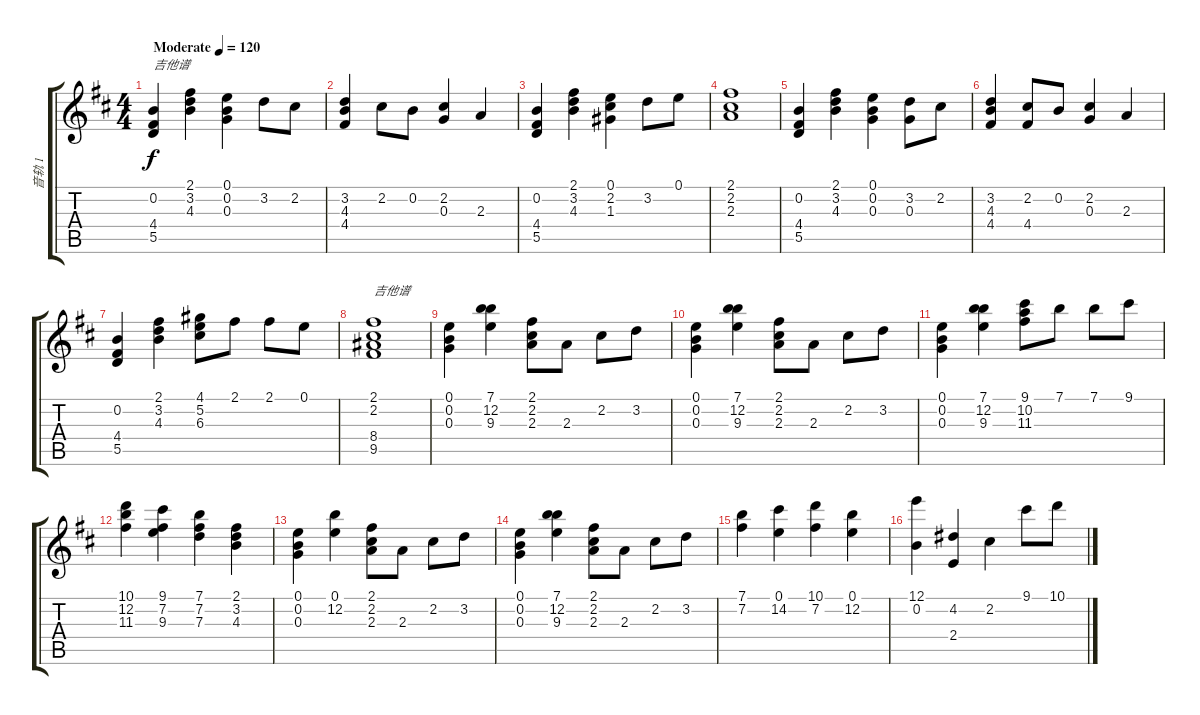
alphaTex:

\track ("音轨 1" "音轨 1") {instrument acousticguitarsteel}
\staff {score tabs}
\tuning (E4 B3 G3 D3 A2 E2) {hide}
\ts (4 4)
\tempo (120 "Moderate")
\clef g2
\ks d
(0.2 4.4 5.5).4{txt "吉他谱" dy f instrument acousticguitarsteel} (2.1 3.2 4.3).4 (0.1 0.2 0.3).4 3.2.8 2.2.8 |
(3.2 4.3 4.4).4 2.2.8 0.2.8 (2.2 0.3).4 2.3.4 |
(0.2 4.4 5.5).4 (2.1 3.2 4.3).4 (0.1 2.2 1.3).4 3.2.8 0.1.8 |
(2.1 2.2 2.3).1 |
(0.2 4.4 5.5).4 (2.1 3.2 4.3).4 (0.1 0.2 0.3).4 (3.2 0.3).8 2.2.8 |
(3.2 4.3 4.4).4 (2.2 4.4).8 0.2.8 (2.2 0.3).4 2.3.4 |
(0.2 4.4 5.5).4 (2.1 3.2 4.3).4 (4.1 5.2 6.3).8 2.1.8 2.1.8 0.1.8 |
(2.1 2.2 8.4 9.5).1{txt "吉他谱"} |
(0.1 0.2 0.3).4 (7.1 12.2 9.3).4 (2.1 2.2 2.3).8 2.3.8 2.2.8 3.2.8 |
(0.1 0.2 0.3).4 (7.1 12.2 9.3).4 (2.1 2.2 2.3).8 2.3.8 2.2.8 3.2.8 |
(0.1 0.2 0.3).4 (7.1 12.2 9.3).4 (9.1 10.2 11.3).8 7.1.8 7.1.8 9.1.8 |
(10.1 12.2 11.3).4 (9.1 7.2 9.3).4 (7.1 7.2 7.3).4 (2.1 3.2 4.3).4 |
(0.1 0.2 0.3).4 (0.1 12.2).4 (2.1 2.2 2.3).8 2.3.8 2.2.8 3.2.8 |
(0.1 0.2 0.3).4 (7.1 12.2 9.3).4 (2.1 2.2 2.3).8 2.3.8 2.2.8 3.2.8 |
(7.1 7.2).4 (0.1 14.2).4 (10.1 7.2).4 (0.1 12.2).4 |
(12.1 0.2).4 (4.2 2.4).4 2.2.4 9.1.8 10.1.8
